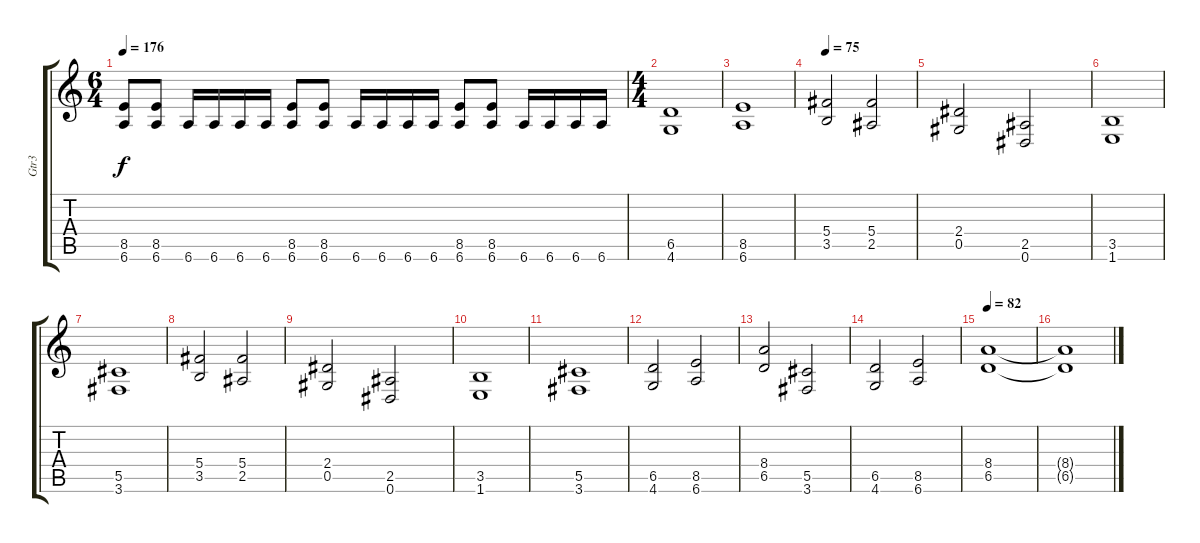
\track ("Gtr3" "Gtr3") {instrument overdrivenguitar}
\staff {score tabs}
\tuning (Eb4 Bb3 Gb3 Db3 Ab2 Eb2) {hide}
\ts (6 4)
\tempo 176
\clef g2
\ks c
(8.5 6.6).8{dy f} (8.5 6.6).8 6.6.16 6.6.16 6.6.16 6.6.16 (8.5 6.6).8 (8.5 6.6).8 6.6.16 6.6.16 6.6.16 6.6.16 (8.5 6.6).8 (8.5 6.6).8 6.6.16 6.6.16 6.6.16 6.6.16 |
\ts (4 4)
(6.5 4.6).1 |
(8.5 6.6).1 |
\tempo 75
(5.4 3.5).2 (5.4 2.5).2 |
(2.4 0.5).2 (2.5 0.6).2 |
(3.5 1.6).1 |
(5.5 3.6).1 |
(5.4 3.5).2 (5.4 2.5).2 |
(2.4 0.5).2 (2.5 0.6).2 |
(3.5 1.6).1 |
(5.5 3.6).1 |
(6.5 4.6).2 (8.5 6.6).2 |
(8.4 6.5).2 (5.5 3.6).2 |
(6.5 4.6).2 (8.5 6.6).2 |
\tempo 82
(8.4 6.5).1 |
(8.4{t} 6.5{t}).1
